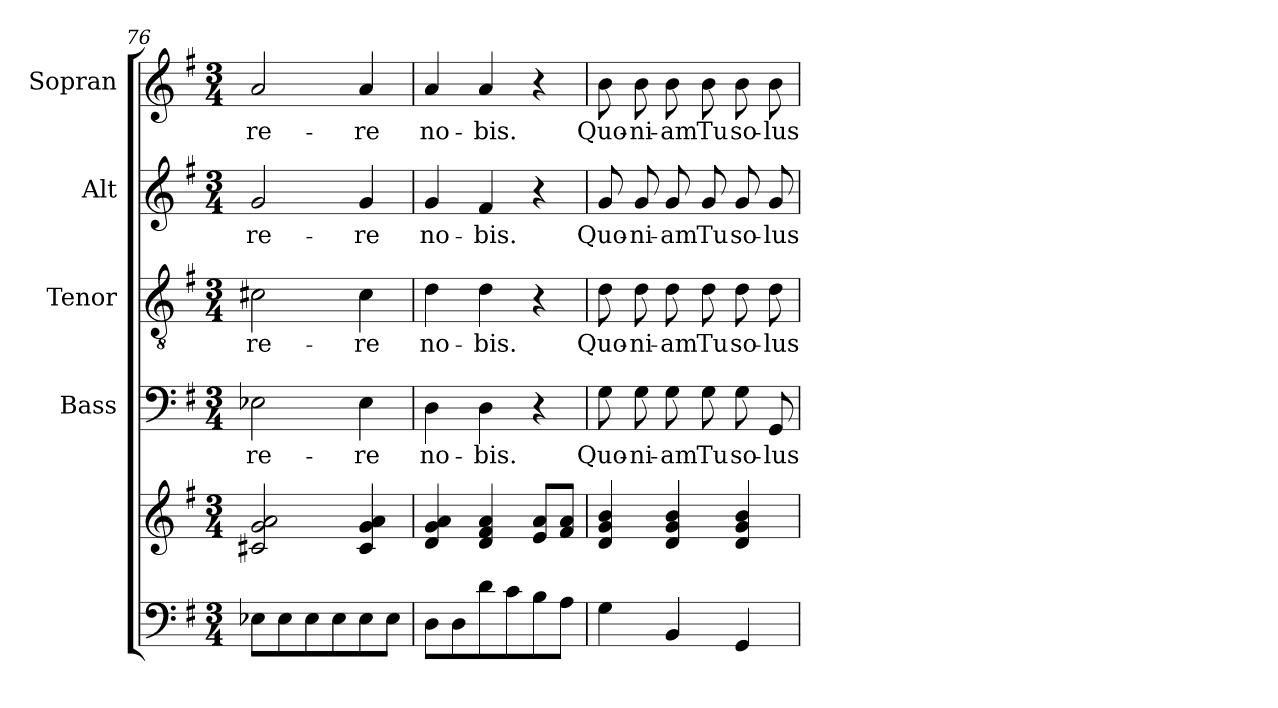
**kern	**kern	**kern	**text	**kern	**text	**kern	**text	**kern	**text
*part5	*part5	*part4	*part4	*part3	*part3	*part2	*part2	*part1	*part1
*staff6	*staff5	*staff4	*staff4	*staff3	*staff3	*staff2	*staff2	*staff1	*staff1
*	*	*I"Bass	*	*I"Tenor	*	*I"Alt	*	*I"Sopran	*
*	*	*I'B.	*	*I'T.	*	*I'A.	*	*I'S.	*
*clefF4	*clefG2	*clefF4	*	*clefGv2	*	*clefG2	*	*clefG2	*
*k[f#]	*k[f#]	*k[f#]	*	*k[f#]	*	*k[f#]	*	*k[f#]	*
*G:	*G:	*G:	*	*G:	*	*G:	*	*G:	*
*M3/4	*M3/4	*M3/4	*	*M3/4	*	*M3/4	*	*M3/4	*
=76	=76	=76	=76	=76	=76	=76	=76	=76	=76
!	!	!	!LO:LY:b	!	!LO:LY:b	!	!LO:LY:b	!	!LO:LY:b
8E-X\L	2c#X/ 2g/ 2a/	2E-X\	-re-	2c#X\	-re-	2g/	-re-	2a/	-re-
8E-\	.	.	.	.	.	.	.	.	.
8E-\	.	.	.	.	.	.	.	.	.
8E-\	.	.	.	.	.	.	.	.	.
!	!	!	!LO:LY:b	!	!LO:LY:b	!	!LO:LY:b	!	!LO:LY:b
8E-\	4c#/ 4g/ 4a/	4E-\	-re	4c#\	-re	4g/	-re	4a/	-re
8E-\J	.	.	.	.	.	.	.	.	.
=77	=77	=77	=77	=77	=77	=77	=77	=77	=77
!	!	!	!LO:LY:b	!	!LO:LY:b	!	!LO:LY:b	!	!LO:LY:b
8D\L	4d/ 4g/ 4a/	4D\	no-	4d\	no-	4g/	no-	4a/	no-
8D\	.	.	.	.	.	.	.	.	.
!	!	!	!LO:LY:b	!	!LO:LY:b	!	!LO:LY:b	!	!LO:LY:b
8d\	4d/ 4f#/ 4a/	4D\	-bis.	4d\	-bis.	4f#/	-bis.	4a/	-bis.
8c\	.	.	.	.	.	.	.	.	.
8B\	8e/ 8a/L	4r	.	4r	.	4r	.	4r	.
8A\J	8f#/ 8a/J	.	.	.	.	.	.	.	.
=78	=78	=78	=78	=78	=78	=78	=78	=78	=78
!	!	!	!LO:LY:b	!	!LO:LY:b	!	!LO:LY:b	!	!LO:LY:b
4G\	4d/ 4g/ 4b/	8G\	Quo-	8d\	Quo-	8g/	Quo-	8b\	Quo-
!	!	!	!LO:LY:b	!	!LO:LY:b	!	!LO:LY:b	!	!LO:LY:b
.	.	8G\	-ni-	8d\	-ni-	8g/	-ni-	8b\	-ni-
!	!	!	!LO:LY:b	!	!LO:LY:b	!	!LO:LY:b	!	!LO:LY:b
4BB/	4d/ 4g/ 4b/	8G\	-am	8d\	-am	8g/	-am	8b\	-am
!	!	!	!LO:LY:b	!	!LO:LY:b	!	!LO:LY:b	!	!LO:LY:b
.	.	8G\	Tu	8d\	Tu	8g/	Tu	8b\	Tu
!	!	!	!LO:LY:b	!	!LO:LY:b	!	!LO:LY:b	!	!LO:LY:b
4GG/	4d/ 4g/ 4b/	8G\	so-	8d\	so-	8g/	so-	8b\	so-
!	!	!	!LO:LY:b	!	!LO:LY:b	!	!LO:LY:b	!	!LO:LY:b
.	.	8GG/	-lus	8d\	-lus	8g/	-lus	8b\	-lus
=	=	=	=	=	=	=	=	=	=
*-	*-	*-	*-	*-	*-	*-	*-	*-	*-
